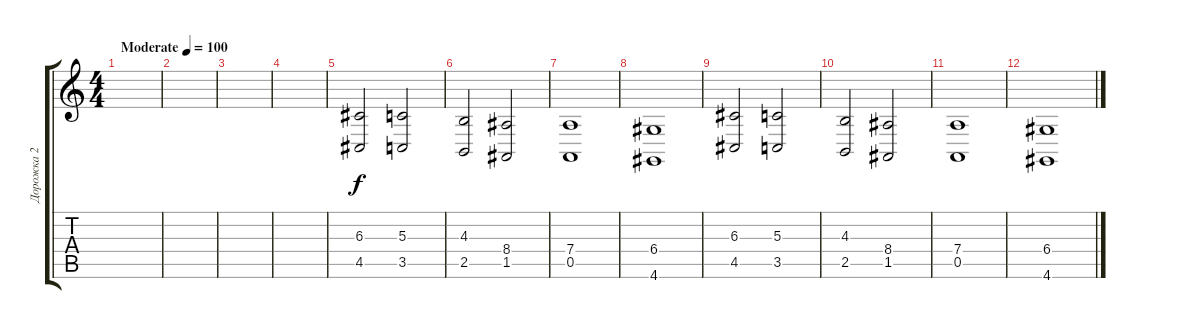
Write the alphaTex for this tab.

\track ("Дорожка 2" "Дорожка 2") {instrument choiraahs}
\staff {score tabs}
\tuning (E4 B3 G3 D3 A2 E2) {hide}
\ts (4 4)
\tempo (100 "Moderate")
\clef g2
\ks c
|
|
|
|
(6.3 4.5).2 (5.3 3.5).2 |
(4.3 2.5).2 (8.4 1.5).2 |
(7.4 0.5).1 |
(6.4 4.6).1 |
(6.3 4.5).2 (5.3 3.5).2 |
(4.3 2.5).2 (8.4 1.5).2 |
(7.4 0.5).1 |
(6.4 4.6).1
